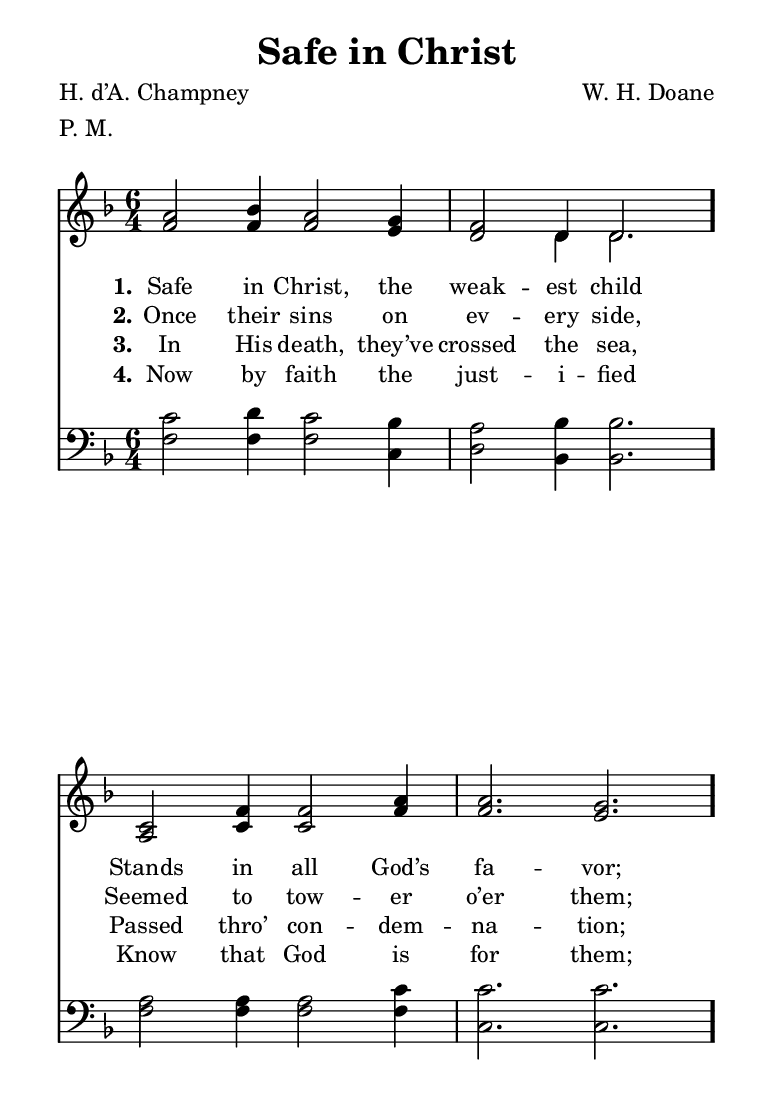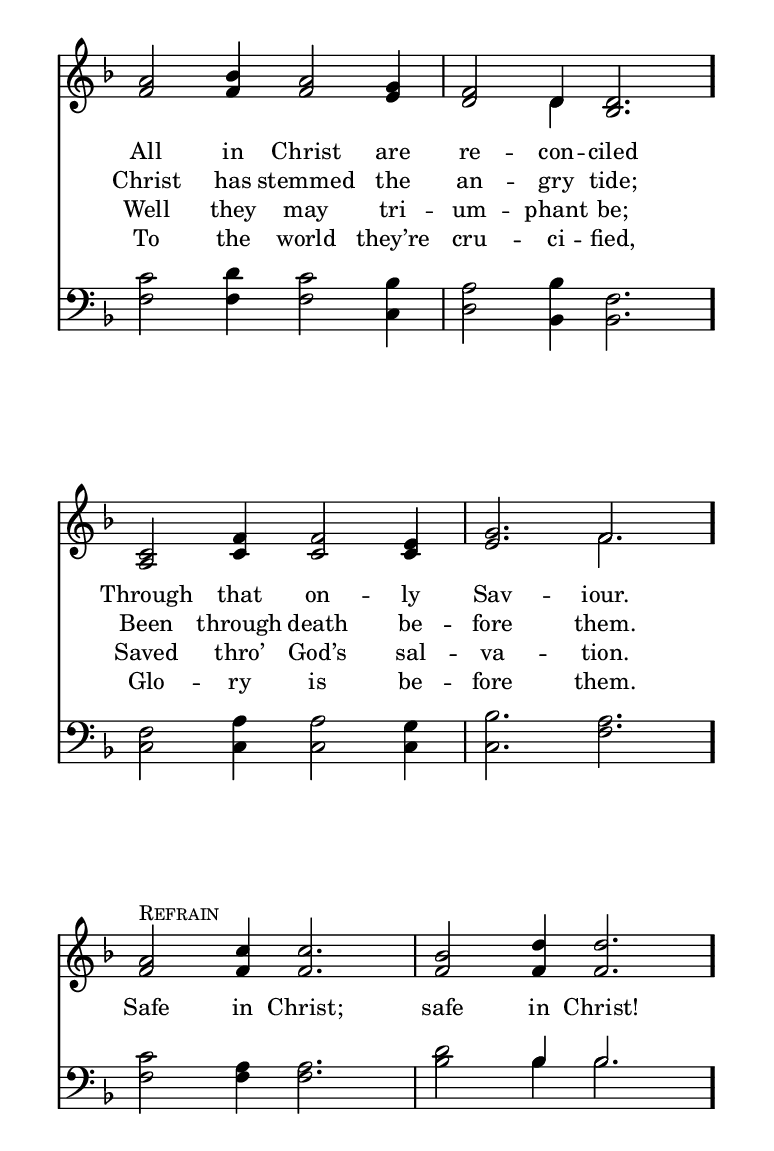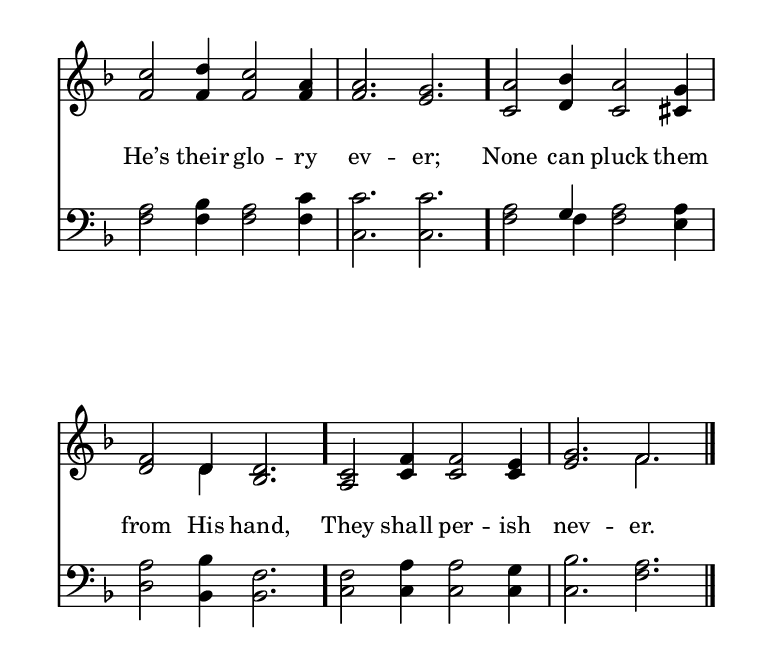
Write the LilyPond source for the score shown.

\include "common/global.ily"
\paper {
  \include "common/paper.ily"
}

\header{
  %children
  hymnnumber = "355"
  title = "Safe in Christ"
  tunename = "Near the Cross"
  meter = "P. M."
  poet = "H. d’A. Champney"
  composer = "W. H. Doane"
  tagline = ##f
}

global = {
  \include "common/overrides.ily"
  \override Staff.TimeSignature.style = #'numbered
  \time 6/4
  \override Score.MetronomeMark.transparent = ##t % hide all fermata changes too
  \tempo 4=130
  \key f \major
  \autoBeamOff
}

notesSoprano = {
\global
\relative c'' {

  a2 bes4 a2 g4 | f2 d4 d2. |
  c2 f4 f2 a4 | a2. g2. |
  a2 bes4 a2 g4 | f2 d4 d2. |
  c2 f4 f2 e4 | g2. f2. |

  << s^\markup { \small \caps "Refrain" }
  { a2 c4 c2. | bes2 d4 d2. } >>
  c2 d4 c2 a4 | a2. g2. |
  a2 bes4 a2 g4 | f2 d4 d2. |
  c2 f4 f2 e4 | g2. f2. |

  \bar "|."

}
}

notesAlto = {
\global
\relative e' {

  f2 f4 f2 e4 | d2 d4 d2. |
  a2 c4 c2 f4 | f2. e2. |
  f2 f4 f2 e4 | d2 d4 bes2. |
  a2 c4 c2 c4 | e2. f2. |

  f2 f4 f2. | f2 f4 f2. |
  f2 f4 f2 f4 | f2. e2. |
  c2 d4 c2 cis4 | d2 d4 bes2. |
  a2 c4 c2 c4 | e2. f2. |

}
}

notesTenor = {
\global
\relative a {

  c2 d4 c2 bes4 | a2 bes4 bes2. |
  a2 a4 a2 c4 | c2. c2. |
  c2 d4 c2 bes4 | a2 bes4 f2. |
  f2 a4 a2 g4 | bes2. a2. |

  c2 a4 a2. | d2 bes4 bes2. |
  a2 bes4 a2 c4 | c2. c2. |
  a2 g4 a2 a4 | a2 bes4 f2. |
  f2 a4 a2 g4 | bes2. a2. |

}
}

notesBass = {
\global
\relative f {

  f2 f4 f2 c4 | d2 bes4 bes2. |
  f'2 f4 f2 f4 | c2. c2. |
  f2 f4 f2 c4 | d2 bes4 bes2. |
  c2 c4 c2 c4 | c2. f2. |

  f2 f4 f2. | bes2 bes4 bes2. |
  f2 f4 f2 f4 | c2. c2. |
  f2 f4 f2 e4 | d2 bes4 bes2. |
  c2 c4 c2 c4 | c2. f2. |

}
}

Refrain = \lyricmode {

Safe in Christ; safe in Christ! \bar "."
He’s their glo -- ry ev -- er; \bar "."
None can pluck them from His hand, \bar "."
They shall per -- ish nev -- er. \bar "."

}

wordsA = \lyricmode {
\set stanza = "1."

Safe in Christ, the weak -- est child \bar "."
Stands in all God’s fa -- vor; \bar "."
All in Christ are re -- con -- ciled \bar "."
Through that on -- ly Sav -- iour. \bar "."

}

wordsB = \lyricmode {
\set stanza = "2."

Once their sins on ev -- ery side,
Seemed to tow -- er o’er them;
Christ has stemmed the an -- gry tide;
Been through death be -- fore them.

\Refrain

}

wordsC = \lyricmode {
\set stanza = "3."

In His death, they’ve crossed the sea,
Passed thro’ con -- dem -- na -- tion;
Well they may tri -- um -- phant be;
Saved thro’ God’s sal -- va -- tion.

}

wordsD = \lyricmode {
\set stanza = "4."

Now by faith the just -- i -- fied
Know that God is for them;
To the world they’re cru -- ci -- fied,
Glo -- ry is be -- fore them.

}

\score {
  \context ChoirStaff <<
    \context Staff = upper <<
      \set Staff.autoBeaming = ##f
      \set ChoirStaff.systemStartDelimiter = #'SystemStartBar
      \set ChoirStaff.printPartCombineTexts = ##f
      \partcombine #'(2 . 9) \notesSoprano \notesAlto
      \context NullVoice = sopranos { \voiceOne << \notesSoprano >> }
      \context NullVoice = altos { \voiceTwo << \notesAlto >> }
      \context Lyrics = one   \lyricsto sopranos \wordsA
      \context Lyrics = two   \lyricsto sopranos \wordsB
      \context Lyrics = three \lyricsto sopranos \wordsC
      \context Lyrics = four  \lyricsto sopranos \wordsD
    >>
    \context Staff = men <<
      \set Staff.autoBeaming = ##f
      \clef bass
      \set ChoirStaff.printPartCombineTexts = ##f
      \partcombine #'(2 . 9) \notesTenor \notesBass
      \context NullVoice = tenors { \voiceOne << \notesTenor >> }
      \context NullVoice = basses { \voiceTwo << \notesBass >> }
    >>
  >>
  \layout {
    \include "common/layout.ily"
  }
  \midi{
    \include "common/midi.ily"
  }
}

\version "2.19.49"  % necessary for upgrading to future LilyPond versions.

% vi:set et ts=2 sw=2 ai nocindent syntax=lilypond:
